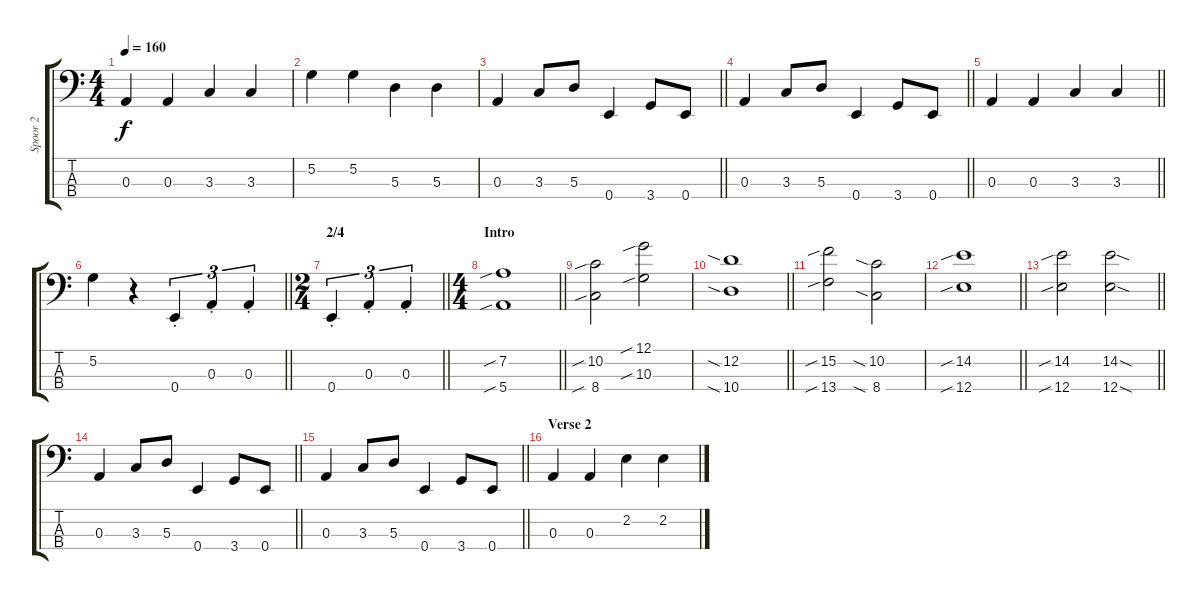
\track ("Spoor 2" "Spoor 2") {instrument electricbassfinger}
\staff {score tabs}
\tuning (G2 D2 A1 E1) {hide}
\ts (4 4)
\tempo 160
\clef f4
\ks c
0.3.4{dy f} 0.3.4 3.3.4 3.3.4 |
5.2.4 5.2.4 5.3.4 5.3.4 |
\barLineRight lightlight
0.3.4 3.3.8 5.3.8 0.4.4 3.4.8 0.4.8 |
\barLineRight lightlight
0.3.4 3.3.8 5.3.8 0.4.4 3.4.8 0.4.8 |
\barLineRight lightlight
0.3.4 0.3.4 3.3.4 3.3.4 |
\section ("" "")
\barLineRight lightlight
5.2.4 r.4 0.4{st}.4{tu (3 2)} 0.3{st}.4{tu (3 2)} 0.3{st}.4{tu (3 2)} |
\ts (2 4)
\section ("" "2/4")
\barLineRight lightlight
0.4{st}.4{tu (3 2)} 0.3{st}.4{tu (3 2)} 0.3{st}.4{tu (3 2)} |
\ts (4 4)
\section ("" "Intro")
\barLineRight lightlight
(7.2{sib} 5.4{sib}).1 |
(10.2{sib} 8.4{sib}).2 (12.1{sib} 10.3{sib}).2 |
\barLineRight lightlight
(12.2{sia} 10.4{sia}).1 |
(15.2{sib} 13.4{sib}).2 (10.2{sia} 8.4{sia}).2 |
\barLineRight lightlight
(14.2{sib} 12.4{sib}).1 |
\barLineRight lightlight
(14.2{sib} 12.4{sib}).2 (14.2{sod} 12.4{sod}).2 |
\barLineRight lightlight
0.3.4 3.3.8 5.3.8 0.4.4 3.4.8 0.4.8 |
\barLineRight lightlight
0.3.4 3.3.8 5.3.8 0.4.4 3.4.8 0.4.8 |
\section ("" "Verse 2")
0.3.4 0.3.4 2.2.4 2.2.4
